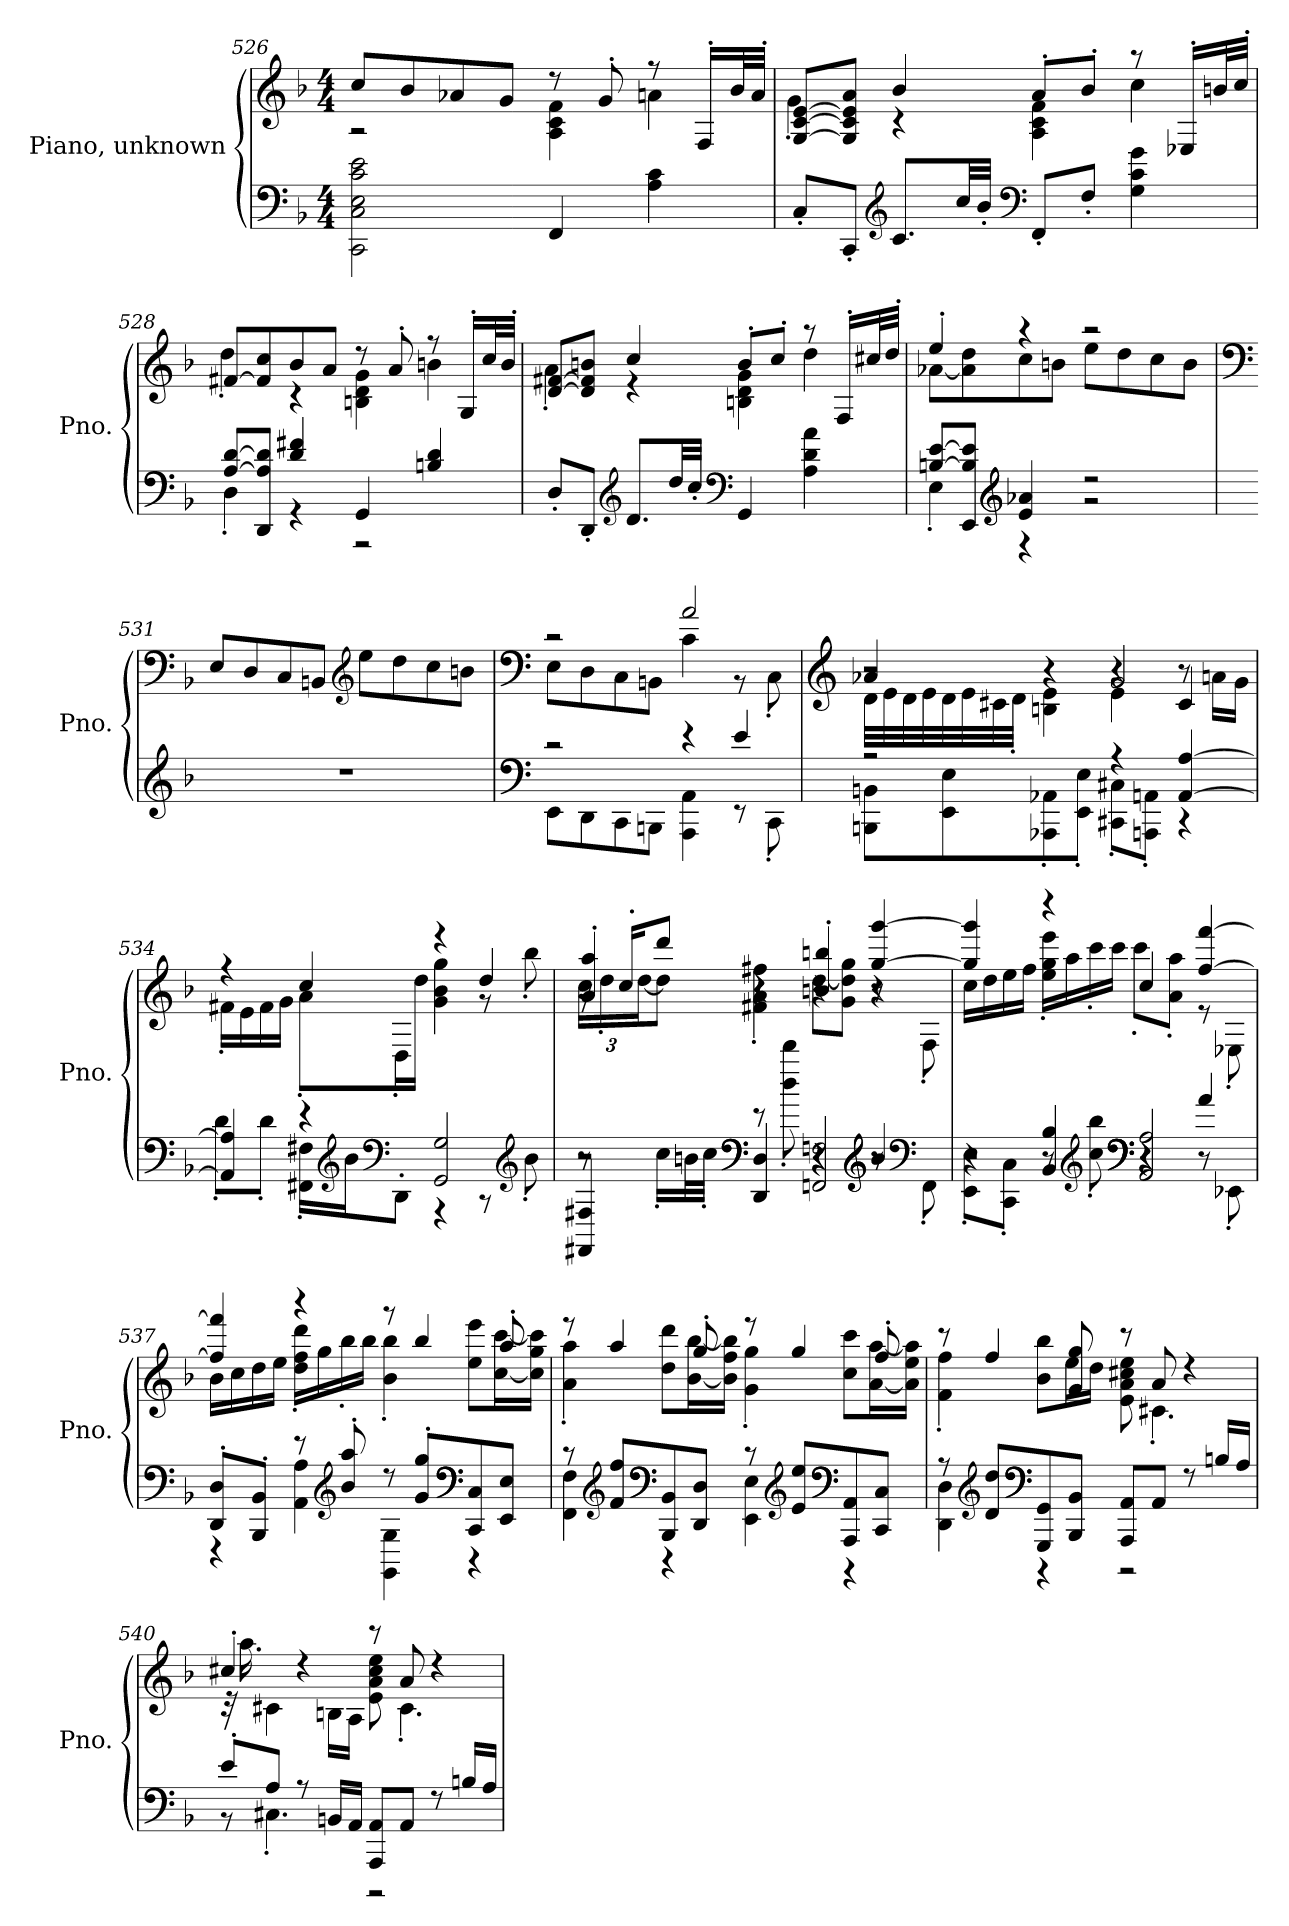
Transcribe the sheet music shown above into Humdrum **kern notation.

**kern	**kern
*part1	*part1
*staff2	*staff1
*I"Piano, unknown	*
*I'Pno.	*
*clefF4	*clefG2
*k[b-]	*k[b-]
*M4/4	*M4/4
=526	=526
*	*^
2CC\ 2C\ 2E\ 2c\ 2e\	8cc/L	2r
.	8b-/	.
.	8a-X/	.
.	8g/J	.
4FF/	8r	4A\ 4c\ 4f\
.	8g'/	.
4A\ 4c\	8r	4an\
.	16F'/LL	.
.	32b-/L	.
.	32a'/JJJ	.
!!LO:LB:g=z	!!
=527	=527	=527
8C'/L	[8G/ [8c/ [8e/L	4g'\
8CC'/J	8G/] 8c/] 8e/] 8a/J	.
*clefG2	*	*
8.c/L	4b-/	4r
32cc/LL	.	.
32b-'/JJJ	.	.
*clefF4	*	*
8FF'/L	8a'/L	4A\ 4c\ 4f\
8F'/J	8b-'/J	.
4G\ 4c\ 4g\	8r	4cc\
.	16E-X'/LL	.
.	32bn/L	.
.	32cc'/JJJ	.
=528	=528	=528
*^	*	*
[8A/ [8d/L	4D'\	[8f#X/L	4dd'\
8DD/ 8A/] 8d/]J	.	8f#/] 8cc/	.
4d/ 4f#X/	4r	8b-/	4r
.	.	8a/J	.
4GG/	2r	8r	4Bn\ 4d\ 4g\
.	.	8a'/	.
4Bn/ 4d/	.	8r	4bn\
.	.	16G'/LL	.
.	.	32cc/L	.
.	.	32b'/JJJ	.
*v	*v	*	*
!!LO:LB:g=z	!!
=529	=529	=529
8D'/L	[8d/ [8f#X/L	4a'\
8DD'/J	8d/] 8f#/] 8bn/J	.
*clefG2	*	*
8.d/L	4cc/	4r
32dd/LL	.	.
32cc'/JJJ	.	.
*clefF4	*	*
4GG/	8b'/L	4Bn\ 4d\ 4g\
.	8cc'/J	.
4A\ 4d\ 4a\	8r	4dd\
.	16F'/LL	.
.	32cc#X/L	.
.	32dd'/JJJ	.
=530	=530	=530
*^	*	*
[8Bn/ [8e/L	4E'\	4ee'/	[8a-X\L
8EE/ 8B/] 8e/]J	.	.	8a-\] 8dd\
*clefG2	*	*	*
4e/ 4a-X/	4r	4r	8cc\
.	.	.	8bn\J
2r	2r	2r	8ee\L
.	.	.	8dd\
.	.	.	8cc\
.	.	.	8b\J
*v	*v	*	*
*	*v	*v
=531	=531
*	*clefF4
1r	8E/L
.	8D/
.	8C/
.	8BBn/J
*	*clefG2
.	8ee\L
.	8dd\
.	8cc\
.	8bn\J
!!LO:LB:g=z
=532	=532
*clefF4	*clefF4
*^	*^
2r	8EE\L	2r	8E\L
.	8DD\	.	8D\
.	8CC\	.	8C\
.	8BBBn\J	.	8BBn\J
4r	4AAA\ 4AA\	2a/	4c\
4e/	8r	.	8r
.	8CC'\	.	8C'\
*	*	*v	*v
=533	=533	=533
*	*	*clefG2
*	*	*^
*	*	*	*^
2r	8BBBn\ 8BBn\L	4a-X/	32d\LLL	2r
.	.	.	32e\	.
.	.	.	32d\	.
.	.	.	32e\	.
.	8EE\ 8E\	.	32d\	.
.	.	.	32e\	.
.	.	.	32c#X\	.
.	.	.	32d'\JJJ	.
.	8AAA-X\' 8AA-X\'	4r	4Bn\ 4e\	.
.	8EE\' 8E\'J	.	.	.
4r	8CC#X\' 8C#X\'L	2g/	4e\	4r
.	8AAAn\' 8AAn\'J	.	.	.
[4AA/ [4A/	4r	.	8r	4c#/
.	.	.	16an\LL	.
.	.	.	16g\JJ	.
*	*	*	*v	*v
!!LO:LB:g=z
=534	=534	=534	=534
4AA/] 4A/]	8d'\L	4r	16f#X'\LL
.	.	.	16e\
.	8d'\J	.	16f#\
.	.	.	16g\JJ
4r	16FF#X\' 16F#X\'LL	4cc/	8a'\L
*clefG2	*	*	*
.	16b-\J	.	.
*clefF4	*	*	*
.	8DD'\J	.	16D'\L
.	.	.	16dd\JJ
2GG/ 2G/	4r	4r	4g\ 4b-\ 4gg\
.	8r	4dd/	8r
*clefG2	*	*	*
.	8b-'\	.	8bb-'\
=535	=535	=535	=535
*	*^	*	*
*	*	*	*	*Xbrackettup
*	*	*	*	*^
2r	8r	4FF#X/ 4F#X/	16r	24cc\LL	4a/' 4aa/'
.	.	.	.	24dd'\	.
.	.	.	16cc'/KL	.	.
.	.	.	.	[24dd\J	.
.	16cc'\LL	.	8ddd/J	8dd\J]	.
.	32bn\L	.	.	.	.
.	32cc'\JJJ	.	.	.	.
*clefF4	*	*	*	*	*
.	8r	4DD/ 4D/	4r	4f#X\' 4a\' 4ff#X\'	4r
.	8dd\' 8ddd\'	.	.	.	.
4r	4r	2FFn/ 2Fn/	4r	[8dd\L	4bn/' 4bbn/'
.	.	.	.	8g\ 8dd\] 8gg\J	.
*clefG2	*	*	*	*	*
4b/	8r	.	[4gg/ [4ggg/	8r	4r
*clefF4	*	*	*	*	*
.	8FF'\	.	.	8F'\	.
*	*	*	*	*v	*v
!!LO:PB:g=z
=536	=536	=536	=536	=536
2r	8EE\' 8E\'L	4r	4gg/] 4ggg/]	16cc\LL
.	.	.	.	16dd\
.	8CC\' 8C\'J	.	.	16ee\
.	.	.	.	16ff\JJ
.	8r	4BB-/ 4B-/	4r	16ee\' 16gg\' 16eee\'LL
.	.	.	.	16aa\
*clefG2	*	*	*	*
.	8cc\' 8bb-\'	.	.	16ccc'\
.	.	.	.	16ccc\JJ
*clefF4	*	*	*	*
4r	4r	2AA/ 2A/	4cc/	8ccc'\L
.	.	.	.	8a\' 8aa\'J
4a/	8r	.	[4ff/ [4fff/	8r
.	8EE-X'\	.	.	8E-X'\
*	*v	*v	*	*
=537	=537	=537	=537
8DD/' 8D/'L	4r	4ff/] 4fff/]	16b-\LL
.	.	.	16cc\
8BBB-/' 8BB-/'J	.	.	16dd\
.	.	.	16ee\JJ
8r	4AA\ 4A\	4r	16dd\' 16ff\' 16ddd\'LL
.	.	.	16gg\
*clefG2	*	*	*
8b-/' 8aa/'	.	.	16bb-'\
.	.	.	16bb-\JJ
8r	4GG\ 4G\	8r	4b-\' 4bb-\'
8g/' 8gg/'L	.	4bb-/	.
*clefF4	*	*	*
8CC/ 8C/	4r	.	8ee\ 8eee\L
8EE/ 8E/J	.	8aa'/	[16cc\ [16ccc\L
.	.	.	16cc\] 16gg\ 16ccc\]JJ
!!LO:LB:g=z	!!
=538	=538	=538	=538
8r	4FF\ 4F\	8r	4a\' 4aa\'
*clefG2	*	*	*
8f/ 8ff/L	.	4aa/	.
*clefF4	*	*	*
8BBB-/ 8BB-/	4r	.	8dd\ 8ddd\L
8DD/ 8D/J	.	8gg'/	[16b-\ [16bb-\L
.	.	.	16b-\] 16ff\ 16bb-\]JJ
8r	4EE\ 4E\	8r	4g\' 4gg\'
*clefG2	*	*	*
8e/ 8ee/L	.	4gg/	.
*clefF4	*	*	*
8AAA/ 8AA/	4r	.	8cc\ 8ccc\L
8CC/ 8C/J	.	8ff'/	[16a\ [16aa\L
.	.	.	16a\] 16ee\ 16aa\]JJ
=539	=539	=539	=539
8r	4DD\ 4D\	8r	4f\' 4ff\'
*clefG2	*	*	*
8d/ 8dd/L	.	4ff/	.
*clefF4	*	*	*
8GGG/ 8GG/	4r	.	8b-\ 8bb-\L
8BBB-/ 8BB-/J	.	8g/ 8gg/	16ee\L
.	.	.	16dd\JJ
8AAA/ 8AA/L	2r	8r	8e\ 8a\ 8cc#X\ 8ee\
8AA/J	.	8a/	4.c#X'\
8r	.	4r	.
16Bn/LL	.	.	.
16A/JJ	.	.	.
!!LO:LB:g=z	!!
=540	=540	=540	=540
8e'/L	8r	4cc#X'/	32r
.	.	.	16.aa\
8A/J	4.C#X'\	.	4c#X\
8r	.	4r	.
16BBn/LL	.	.	16Bn\LL
16AA/JJ	.	.	16A\JJ
8AAA/ 8AA/L	2r	8r	8e\ 8a\ 8cc#\ 8ee\
8AA/J	.	8a/	4.c#'\
8r	.	4r	.
16Bn/LL	.	.	.
16A/JJ	.	.	.
*v	*v	*	*
*	*v	*v
=	=
*-	*-
